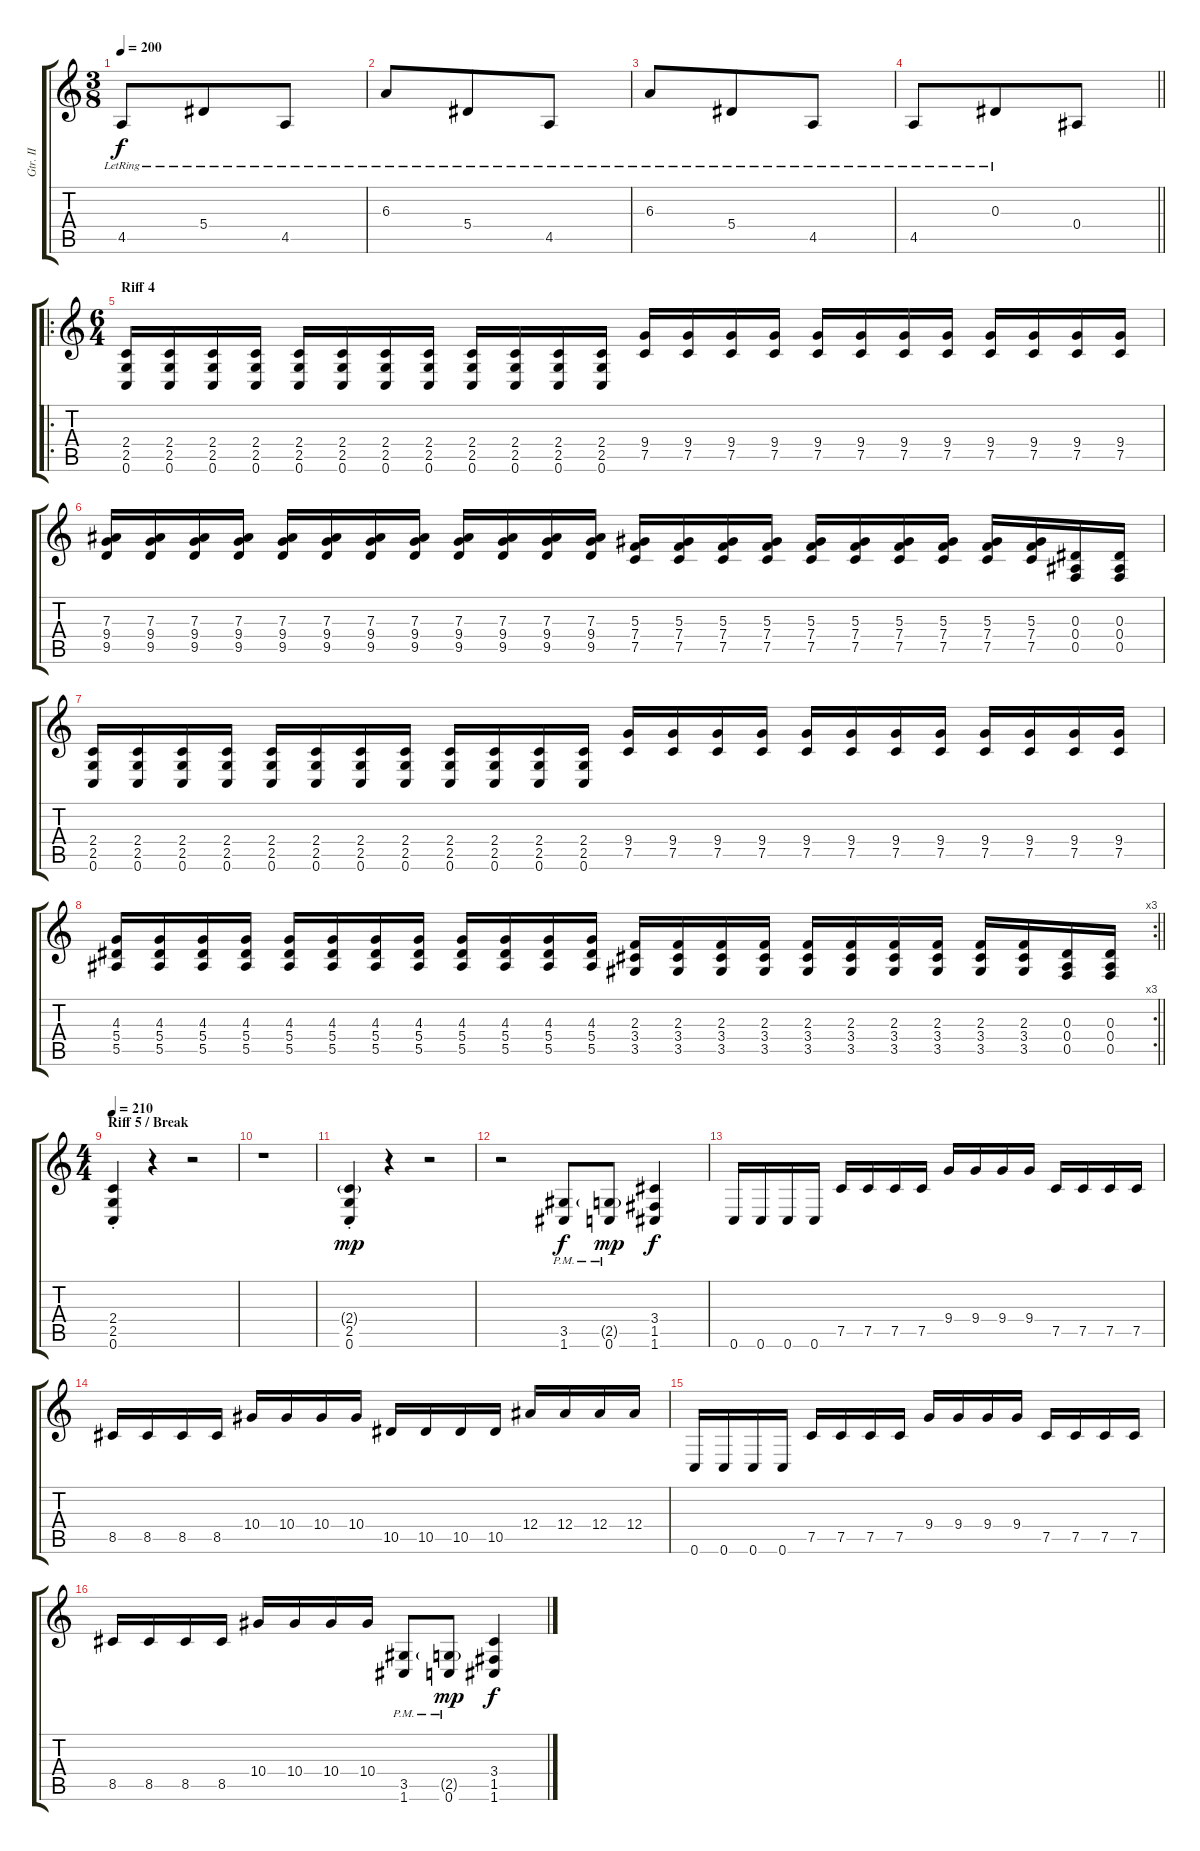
\track ("Gtr. II" "Gtr. II") {instrument distortionguitar}
\staff {score tabs}
\tuning (C4 G3 Eb3 Bb2 F2 C2) {hide}
\ts (3 8)
\tempo 200
\clef g2
\ks c
4.5{lr}.8{dy f} 5.4{lr}.8 4.5{lr}.8 |
6.3{lr}.8 5.4{lr}.8 4.5{lr}.8 |
6.3{lr}.8 5.4{lr}.8 4.5{lr}.8 |
\barLineRight lightlight
4.5{lr}.8 0.3{lr}.8 0.4.8 |
\ro
\ts (6 4)
\section ("" "Riff 4")
(2.4 2.5 0.6).16 (2.4 2.5 0.6).16 (2.4 2.5 0.6).16 (2.4 2.5 0.6).16 (2.4 2.5 0.6).16 (2.4 2.5 0.6).16 (2.4 2.5 0.6).16 (2.4 2.5 0.6).16 (2.4 2.5 0.6).16 (2.4 2.5 0.6).16 (2.4 2.5 0.6).16 (2.4 2.5 0.6).16 (9.4 7.5).16 (9.4 7.5).16 (9.4 7.5).16 (9.4 7.5).16 (9.4 7.5).16 (9.4 7.5).16 (9.4 7.5).16 (9.4 7.5).16 (9.4 7.5).16 (9.4 7.5).16 (9.4 7.5).16 (9.4 7.5).16 |
(7.3 9.4 9.5).16 (7.3 9.4 9.5).16 (7.3 9.4 9.5).16 (7.3 9.4 9.5).16 (7.3 9.4 9.5).16 (7.3 9.4 9.5).16 (7.3 9.4 9.5).16 (7.3 9.4 9.5).16 (7.3 9.4 9.5).16 (7.3 9.4 9.5).16 (7.3 9.4 9.5).16 (7.3 9.4 9.5).16 (5.3 7.4 7.5).16 (5.3 7.4 7.5).16 (5.3 7.4 7.5).16 (5.3 7.4 7.5).16 (5.3 7.4 7.5).16 (5.3 7.4 7.5).16 (5.3 7.4 7.5).16 (5.3 7.4 7.5).16 (5.3 7.4 7.5).16 (5.3 7.4 7.5).16 (0.3 0.4 0.5).16 (0.3 0.4 0.5).16 |
(2.4 2.5 0.6).16 (2.4 2.5 0.6).16 (2.4 2.5 0.6).16 (2.4 2.5 0.6).16 (2.4 2.5 0.6).16 (2.4 2.5 0.6).16 (2.4 2.5 0.6).16 (2.4 2.5 0.6).16 (2.4 2.5 0.6).16 (2.4 2.5 0.6).16 (2.4 2.5 0.6).16 (2.4 2.5 0.6).16 (9.4 7.5).16 (9.4 7.5).16 (9.4 7.5).16 (9.4 7.5).16 (9.4 7.5).16 (9.4 7.5).16 (9.4 7.5).16 (9.4 7.5).16 (9.4 7.5).16 (9.4 7.5).16 (9.4 7.5).16 (9.4 7.5).16 |
\rc 3
\barLineRight lightlight
(4.3 5.4 5.5).16 (4.3 5.4 5.5).16 (4.3 5.4 5.5).16 (4.3 5.4 5.5).16 (4.3 5.4 5.5).16 (4.3 5.4 5.5).16 (4.3 5.4 5.5).16 (4.3 5.4 5.5).16 (4.3 5.4 5.5).16 (4.3 5.4 5.5).16 (4.3 5.4 5.5).16 (4.3 5.4 5.5).16 (2.3 3.4 3.5).16 (2.3 3.4 3.5).16 (2.3 3.4 3.5).16 (2.3 3.4 3.5).16 (2.3 3.4 3.5).16 (2.3 3.4 3.5).16 (2.3 3.4 3.5).16 (2.3 3.4 3.5).16 (2.3 3.4 3.5).16 (2.3 3.4 3.5).16 (0.3 0.4 0.5).16 (0.3 0.4 0.5).16 |
\ts (4 4)
\section ("" "Riff 5 / Break")
\tempo 210
(2.4{st} 2.5{st} 0.6{st}).4 r.4 r.2 |
r.1 |
(2.4{g st} 2.5{st} 0.6{st}).4{dy mp} r.4 r.2 |
r.2 (3.5{pm} 1.6{pm}).8{dy f} (2.5{g pm} 0.6{pm}).8{dy mp} (3.4 1.5 1.6).4{dy f} |
0.6.16 0.6.16 0.6.16 0.6.16 7.5.16 7.5.16 7.5.16 7.5.16 9.4.16 9.4.16 9.4.16 9.4.16 7.5.16 7.5.16 7.5.16 7.5.16 |
8.5.16 8.5.16 8.5.16 8.5.16 10.4.16 10.4.16 10.4.16 10.4.16 10.5.16 10.5.16 10.5.16 10.5.16 12.4.16 12.4.16 12.4.16 12.4.16 |
0.6.16 0.6.16 0.6.16 0.6.16 7.5.16 7.5.16 7.5.16 7.5.16 9.4.16 9.4.16 9.4.16 9.4.16 7.5.16 7.5.16 7.5.16 7.5.16 |
8.5.16 8.5.16 8.5.16 8.5.16 10.4.16 10.4.16 10.4.16 10.4.16 (3.5{pm} 1.6{pm}).8 (2.5{g pm} 0.6{pm}).8{dy mp} (3.4 1.5 1.6).4{dy f}
